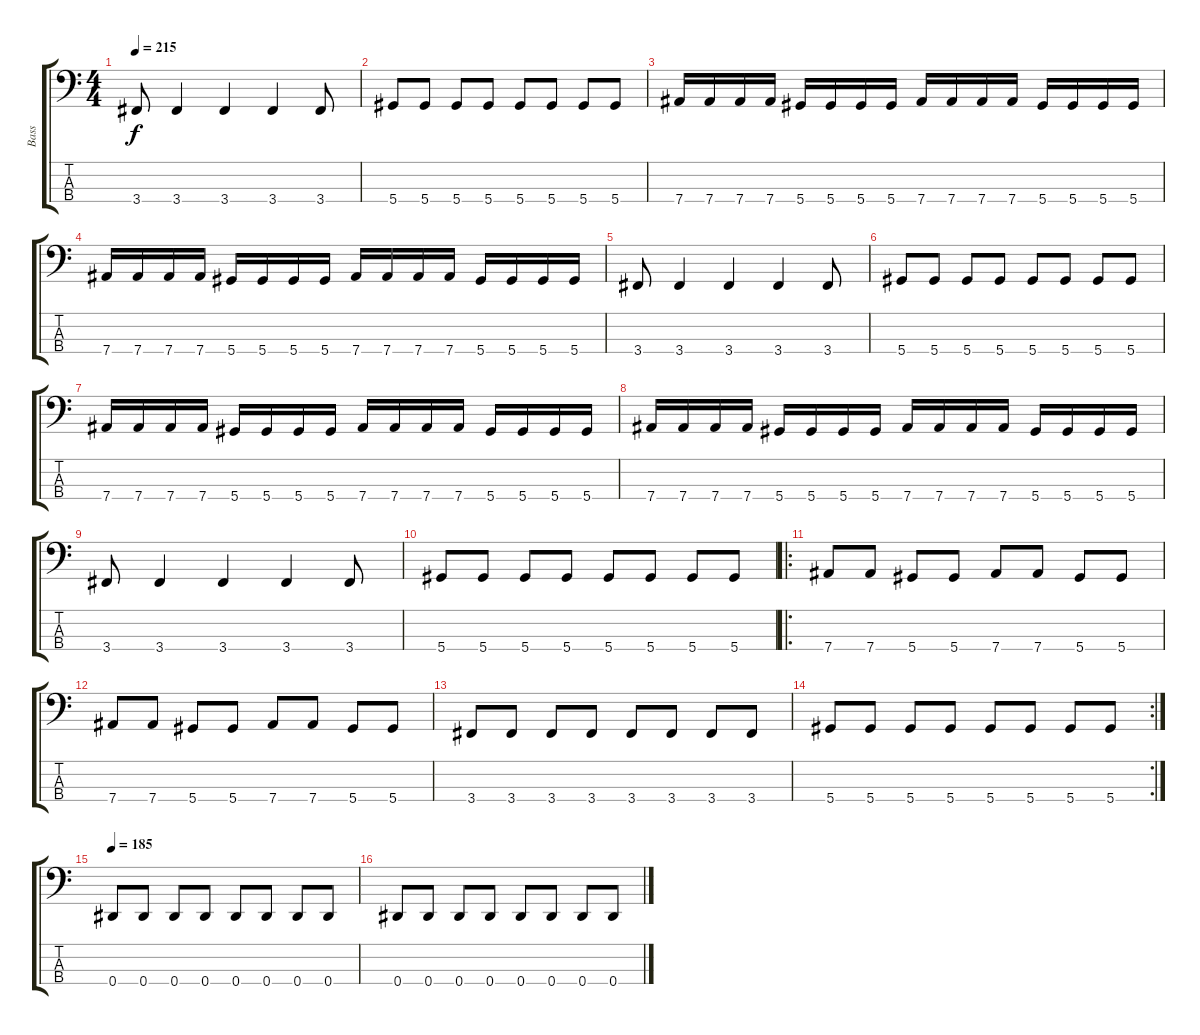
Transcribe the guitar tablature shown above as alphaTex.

\track ("Bass" "Bass") {instrument overdrivenguitar}
\staff {score tabs}
\tuning (Gb2 Db2 Ab1 Eb1) {hide}
\ts (4 4)
\tempo 215
\clef f4
\ks c
3.4.8{dy f} 3.4.4 3.4.4 3.4.4 3.4.8 |
5.4.8 5.4.8 5.4.8 5.4.8 5.4.8 5.4.8 5.4.8 5.4.8 |
7.4.16 7.4.16 7.4.16 7.4.16 5.4.16 5.4.16 5.4.16 5.4.16 7.4.16 7.4.16 7.4.16 7.4.16 5.4.16 5.4.16 5.4.16 5.4.16 |
7.4.16 7.4.16 7.4.16 7.4.16 5.4.16 5.4.16 5.4.16 5.4.16 7.4.16 7.4.16 7.4.16 7.4.16 5.4.16 5.4.16 5.4.16 5.4.16 |
3.4.8 3.4.4 3.4.4 3.4.4 3.4.8 |
5.4.8 5.4.8 5.4.8 5.4.8 5.4.8 5.4.8 5.4.8 5.4.8 |
7.4.16 7.4.16 7.4.16 7.4.16 5.4.16 5.4.16 5.4.16 5.4.16 7.4.16 7.4.16 7.4.16 7.4.16 5.4.16 5.4.16 5.4.16 5.4.16 |
7.4.16 7.4.16 7.4.16 7.4.16 5.4.16 5.4.16 5.4.16 5.4.16 7.4.16 7.4.16 7.4.16 7.4.16 5.4.16 5.4.16 5.4.16 5.4.16 |
3.4.8 3.4.4 3.4.4 3.4.4 3.4.8 |
5.4.8 5.4.8 5.4.8 5.4.8 5.4.8 5.4.8 5.4.8 5.4.8 |
\ro
7.4.8 7.4.8 5.4.8 5.4.8 7.4.8 7.4.8 5.4.8 5.4.8 |
7.4.8 7.4.8 5.4.8 5.4.8 7.4.8 7.4.8 5.4.8 5.4.8 |
3.4.8 3.4.8 3.4.8 3.4.8 3.4.8 3.4.8 3.4.8 3.4.8 |
\rc 2
5.4.8 5.4.8 5.4.8 5.4.8 5.4.8 5.4.8 5.4.8 5.4.8 |
\tempo 185
0.4.8 0.4.8 0.4.8 0.4.8 0.4.8 0.4.8 0.4.8 0.4.8 |
0.4.8 0.4.8 0.4.8 0.4.8 0.4.8 0.4.8 0.4.8 0.4.8
